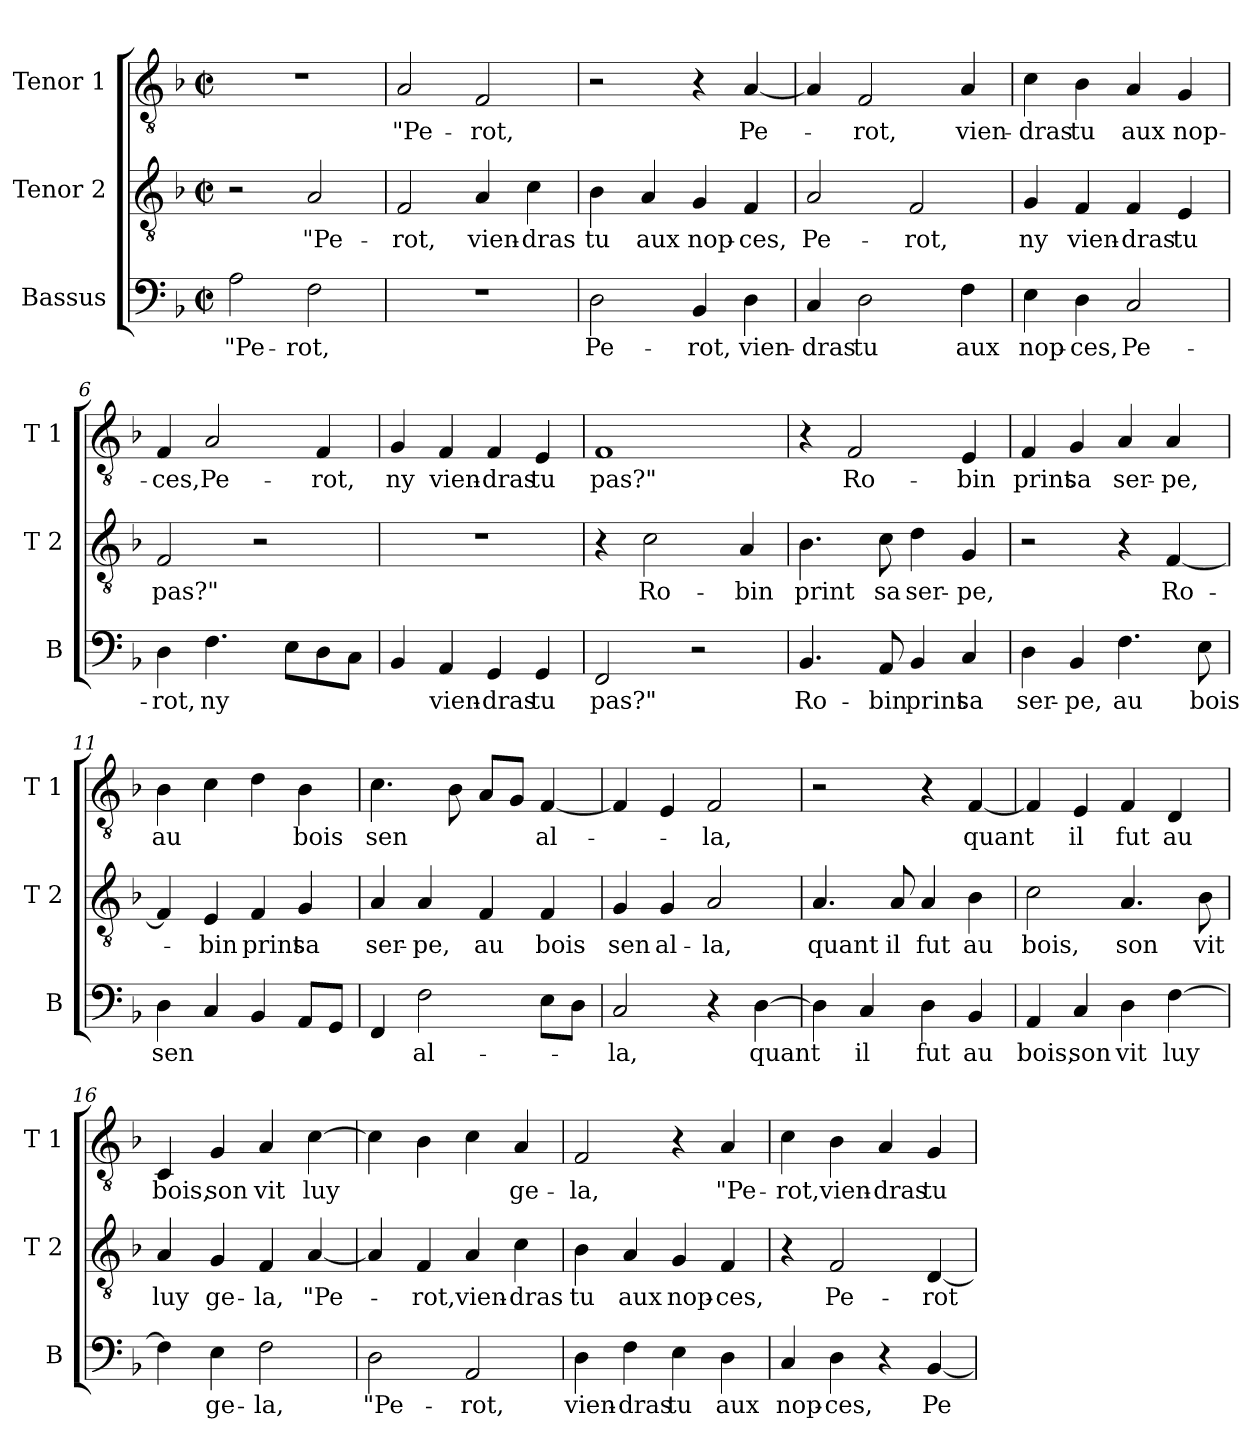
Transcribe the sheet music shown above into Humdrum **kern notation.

**kern	**text	**kern	**text	**kern	**text
*part3	*part3	*part2	*part2	*part1	*part1
*staff3	*staff3	*staff2	*staff2	*staff1	*staff1
*I"Bassus	*	*I"Tenor 2	*	*I"Tenor 1	*
*I'B	*	*I'T 2	*	*I'T 1	*
*clefF4	*	*clefGv2	*	*clefGv2	*
*k[b-]	*	*k[b-]	*	*k[b-]	*
*F:	*	*F:	*	*F:	*
*M2/2	*	*M2/2	*	*M2/2	*
*met(c|)	*	*met(c|)	*	*met(c|)	*
=1	=1	=1	=1	=1	=1
!	!LO:LY:b	!	!	!	!
2A\	"Pe-	2r	.	1r	.
!	!LO:LY:b	!	!LO:LY:b	!	!
2F\	-rot,	2A/	"Pe-	.	.
=2	=2	=2	=2	=2	=2
!	!	!	!LO:LY:b	!	!LO:LY:b
1r	.	2F/	-rot,	2A/	"Pe-
!	!	!	!LO:LY:b	!	!LO:LY:b
.	.	4A/	vien-	2F/	-rot,
!	!	!	!LO:LY:b	!	!
.	.	4c\	-dras	.	.
=3	=3	=3	=3	=3	=3
!	!LO:LY:b	!	!LO:LY:b	!	!
2D\	Pe-	4B-\	tu	2r	.
!	!	!	!LO:LY:b	!	!
.	.	4A/	aux	.	.
!	!LO:LY:b	!	!LO:LY:b	!	!
4BB-/	-rot,	4G/	nop-	4r	.
!	!LO:LY:b	!	!LO:LY:b	!	!LO:LY:b
4D\	vien-	4F/	-ces,	[4A/	Pe-
=4	=4	=4	=4	=4	=4
!	!LO:LY:b	!	!LO:LY:b	!	!
4C/	-dras	2A/	Pe-	4A/]	.
!	!LO:LY:b	!	!	!	!LO:LY:b
2D\	tu	.	.	2F/	-rot,
!	!	!	!LO:LY:b	!	!
.	.	2F/	-rot,	.	.
!	!LO:LY:b	!	!	!	!LO:LY:b
4F\	aux	.	.	4A/	vien-
=5	=5	=5	=5	=5	=5
!	!LO:LY:b	!	!LO:LY:b	!	!LO:LY:b
4E\	nop-	4G/	ny	4c\	-dras
!	!LO:LY:b	!	!LO:LY:b	!	!LO:LY:b
4D\	-ces,	4F/	vien-	4B-\	tu
!	!LO:LY:b	!	!LO:LY:b	!	!LO:LY:b
2C/	Pe-	4F/	-dras	4A/	aux
!	!	!	!LO:LY:b	!	!LO:LY:b
.	.	4E/	tu	4G/	nop-
!!LO:LB:g=z
=6	=6	=6	=6	=6	=6
!	!LO:LY:b	!	!LO:LY:b	!	!LO:LY:b
4D\	-rot,	2F/	pas?"	4F/	-ces,
!	!LO:LY:b	!	!	!	!LO:LY:b
4.F\	ny	.	.	2A/	Pe-
.	.	2r	.	.	.
8E\L	.	.	.	.	.
!	!	!	!	!	!LO:LY:b
8D\	.	.	.	4F/	-rot,
8C\J	.	.	.	.	.
=7	=7	=7	=7	=7	=7
!	!	!	!	!	!LO:LY:b
4BB-/	.	1r	.	4G/	ny
!	!LO:LY:b	!	!	!	!LO:LY:b
4AA/	vien-	.	.	4F/	vien-
!	!LO:LY:b	!	!	!	!LO:LY:b
4GG/	-dras	.	.	4F/	-dras
!	!LO:LY:b	!	!	!	!LO:LY:b
4GG/	tu	.	.	4E/	tu
=8	=8	=8	=8	=8	=8
!	!LO:LY:b	!	!	!	!LO:LY:b
2FF/	pas?"	4r	.	1F	pas?"
!	!	!	!LO:LY:b	!	!
.	.	2c\	Ro-	.	.
2r	.	.	.	.	.
!	!	!	!LO:LY:b	!	!
.	.	4A/	-bin	.	.
=9	=9	=9	=9	=9	=9
!	!LO:LY:b	!	!LO:LY:b	!	!
4.BB-/	Ro-	4.B-\	print	4r	.
!	!	!	!	!	!LO:LY:b
.	.	.	.	2F/	Ro-
!	!LO:LY:b	!	!LO:LY:b	!	!
8AA/	-bin	8c\	sa	.	.
!	!LO:LY:b	!	!LO:LY:b	!	!
4BB-/	print	4d\	ser-	.	.
!	!LO:LY:b	!	!LO:LY:b	!	!LO:LY:b
4C/	sa	4G/	-pe,	4E/	-bin
=10	=10	=10	=10	=10	=10
!	!LO:LY:b	!	!	!	!LO:LY:b
4D\	ser-	2r	.	4F/	print
!	!LO:LY:b	!	!	!	!LO:LY:b
4BB-/	-pe,	.	.	4G/	sa
!	!LO:LY:b	!	!	!	!LO:LY:b
4.F\	au	4r	.	4A/	ser-
!	!	!	!LO:LY:b	!	!LO:LY:b
.	.	[4F/	Ro-	4A/	-pe,
!	!LO:LY:b	!	!	!	!
8E\	bois	.	.	.	.
!!LO:LB:g=z
=11	=11	=11	=11	=11	=11
!	!LO:LY:b	!	!	!	!LO:LY:b
4D\	sen	4F/]	.	4B-\	au
!	!	!	!LO:LY:b	!	!
4C/	.	4E/	-bin	4c\	.
!	!	!	!LO:LY:b	!	!
4BB-/	.	4F/	print	4d\	.
!	!	!	!LO:LY:b	!	!LO:LY:b
8AA/L	.	4G/	sa	4B-\	bois
8GG/J	.	.	.	.	.
=12	=12	=12	=12	=12	=12
!	!	!	!LO:LY:b	!	!LO:LY:b
4FF/	.	4A/	ser-	4.c\	sen
!	!LO:LY:b	!	!LO:LY:b	!	!
2F\	al-	4A/	-pe,	.	.
.	.	.	.	8B-\	.
!	!	!	!LO:LY:b	!	!
.	.	4F/	au	8A/L	.
.	.	.	.	8G/J	.
!	!	!	!LO:LY:b	!	!LO:LY:b
8E\L	.	4F/	bois	[4F/	al-
8D\J	.	.	.	.	.
=13	=13	=13	=13	=13	=13
!	!LO:LY:b	!	!LO:LY:b	!	!
2C/	-la,	4G/	sen	4F/]	.
!	!	!	!LO:LY:b	!	!
.	.	4G/	al-	4E/	.
!	!	!	!LO:LY:b	!	!LO:LY:b
4r	.	2A/	-la,	2F/	-la,
!	!LO:LY:b	!	!	!	!
[4D\	quant	.	.	.	.
=14	=14	=14	=14	=14	=14
!	!	!	!LO:LY:b	!	!
4D\]	.	4.A/	quant	2r	.
!	!LO:LY:b	!	!	!	!
4C/	il	.	.	.	.
!	!	!	!LO:LY:b	!	!
.	.	8A/	il	.	.
!	!LO:LY:b	!	!LO:LY:b	!	!
4D\	fut	4A/	fut	4r	.
!	!LO:LY:b	!	!LO:LY:b	!	!LO:LY:b
4BB-/	au	4B-\	au	[4F/	quant
=15	=15	=15	=15	=15	=15
!	!LO:LY:b	!	!LO:LY:b	!	!
4AA/	bois,	2c\	bois,	4F/]	.
!	!LO:LY:b	!	!	!	!LO:LY:b
4C/	son	.	.	4E/	il
!	!LO:LY:b	!	!LO:LY:b	!	!LO:LY:b
4D\	vit	4.A/	son	4F/	fut
!	!LO:LY:b	!	!	!	!LO:LY:b
[4F\	luy	.	.	4D/	au
!	!	!	!LO:LY:b	!	!
.	.	8B-\	vit	.	.
!!LO:PB:g=z
=16	=16	=16	=16	=16	=16
!	!	!	!LO:LY:b	!	!LO:LY:b
4F\]	.	4A/	luy	4C/	bois,
!	!LO:LY:b	!	!LO:LY:b	!	!LO:LY:b
4E\	ge-	4G/	ge-	4G/	son
!	!LO:LY:b	!	!LO:LY:b	!	!LO:LY:b
2F\	-la,	4F/	-la,	4A/	vit
!	!	!	!LO:LY:b	!	!LO:LY:b
.	.	[4A/	"Pe-	[4c\	luy
=17	=17	=17	=17	=17	=17
!	!LO:LY:b	!	!	!	!
2D\	"Pe-	4A/]	.	4c\]	.
!	!	!	!LO:LY:b	!	!
.	.	4F/	-rot,	4B-\	.
!	!LO:LY:b	!	!LO:LY:b	!	!
2AA/	-rot,	4A/	vien-	4c\	.
!	!	!	!LO:LY:b	!	!LO:LY:b
.	.	4c\	-dras	4A/	ge-
=18	=18	=18	=18	=18	=18
!	!LO:LY:b	!	!LO:LY:b	!	!LO:LY:b
4D\	vien-	4B-\	tu	2F/	-la,
!	!LO:LY:b	!	!LO:LY:b	!	!
4F\	-dras	4A/	aux	.	.
!	!LO:LY:b	!	!LO:LY:b	!	!
4E\	tu	4G/	nop-	4r	.
!	!LO:LY:b	!	!LO:LY:b	!	!LO:LY:b
4D\	aux	4F/	-ces,	4A/	"Pe-
=19	=19	=19	=19	=19	=19
!	!LO:LY:b	!	!	!	!LO:LY:b
4C/	nop-	4r	.	4c\	-rot,
!	!LO:LY:b	!	!LO:LY:b	!	!LO:LY:b
4D\	-ces,	2F/	Pe-	4B-\	vien-
!	!	!	!	!	!LO:LY:b
4r	.	.	.	4A/	-dras
!	!LO:LY:b	!	!LO:LY:b	!	!LO:LY:b
[4BB-/	Pe-	[4D/	-rot	4G/	tu
=	=	=	=	=	=
*-	*-	*-	*-	*-	*-
